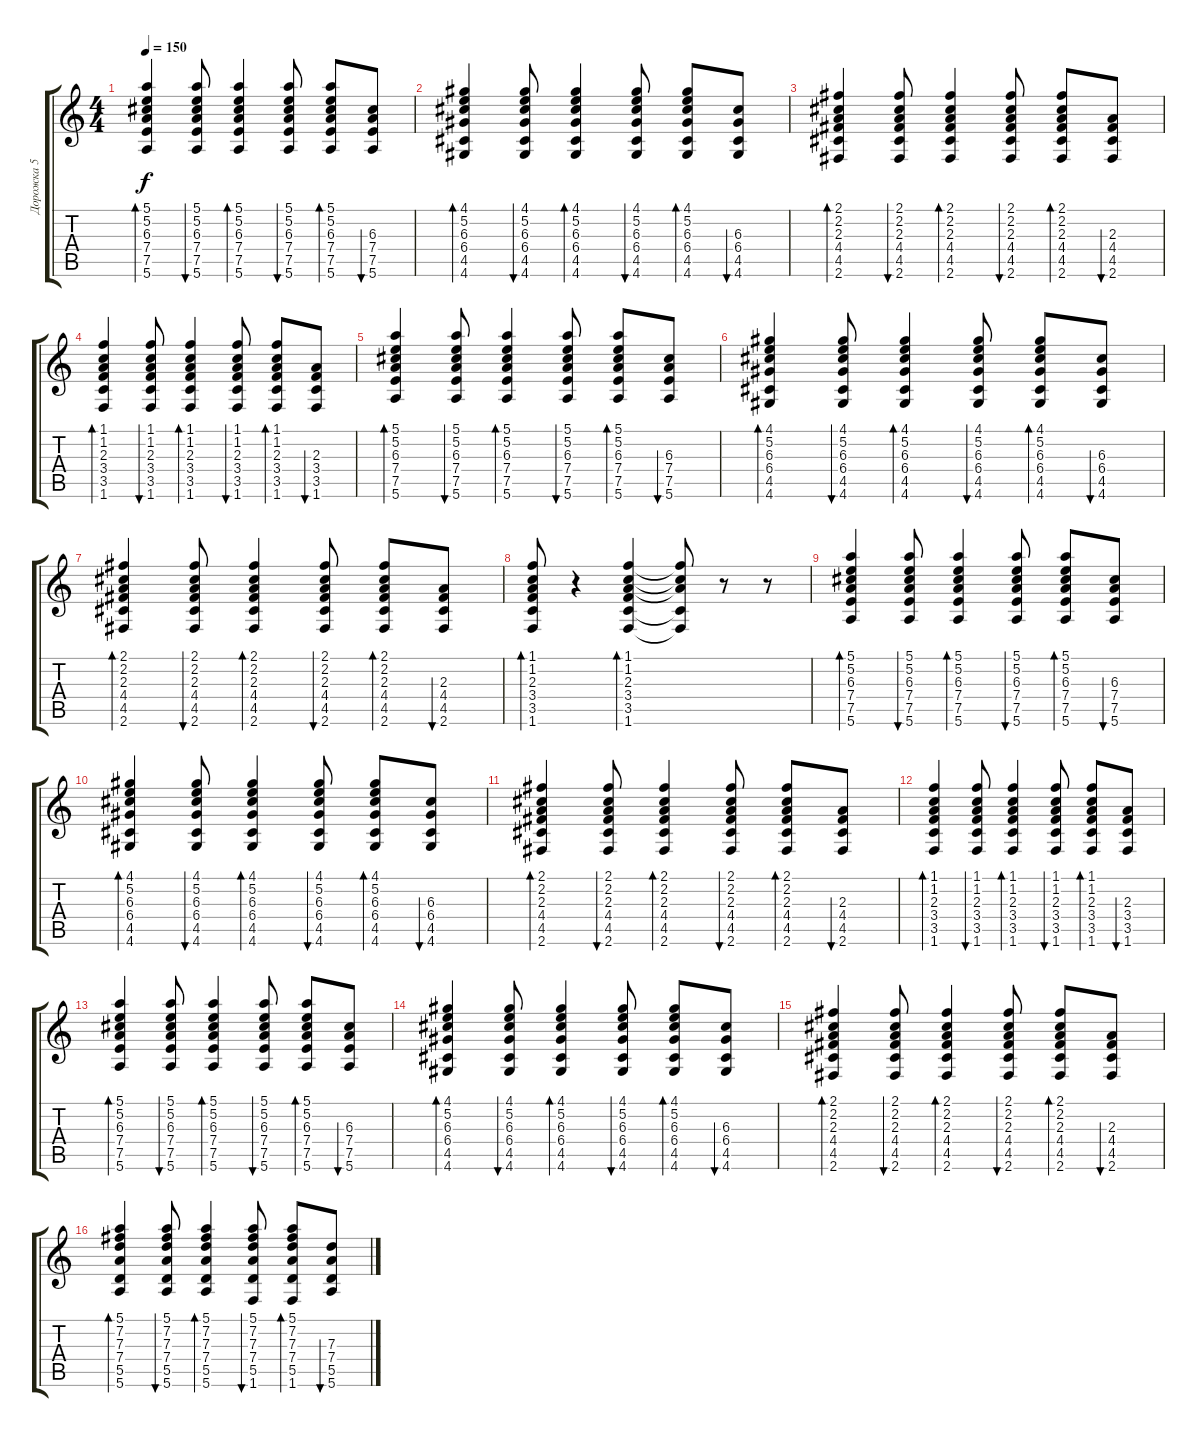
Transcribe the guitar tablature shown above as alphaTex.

\track ("Дорожка 5" "Дорожка 5") {instrument acousticguitarsteel}
\staff {score tabs}
\tuning (E4 B3 G3 D3 A2 E2) {hide}
\ts (4 4)
\tempo 150
\clef g2
\ks c
(5.1 5.2 6.3 7.4 7.5 5.6).4{bd 30 dy f} (5.1 5.2 6.3 7.4 7.5 5.6).8{bu 30} (5.1 5.2 6.3 7.4 7.5 5.6).4{bd 30} (5.1 5.2 6.3 7.4 7.5 5.6).8{bu 30} (5.1 5.2 6.3 7.4 7.5 5.6).8{bd 30} (6.3 7.4 7.5 5.6).8{bu 30} |
(4.1 5.2 6.3 6.4 4.5 4.6).4{bd 30} (4.1 5.2 6.3 6.4 4.5 4.6).8{bu 30} (4.1 5.2 6.3 6.4 4.5 4.6).4{bd 30} (4.1 5.2 6.3 6.4 4.5 4.6).8{bu 30} (4.1 5.2 6.3 6.4 4.5 4.6).8{bd 30} (6.3 6.4 4.5 4.6).8{bu 30} |
(2.1 2.2 2.3 4.4 4.5 2.6).4{bd 30} (2.1 2.2 2.3 4.4 4.5 2.6).8{bu 30} (2.1 2.2 2.3 4.4 4.5 2.6).4{bd 30} (2.1 2.2 2.3 4.4 4.5 2.6).8{bu 30} (2.1 2.2 2.3 4.4 4.5 2.6).8{bd 30} (2.3 4.4 4.5 2.6).8{bu 30} |
(1.1 1.2 2.3 3.4 3.5 1.6).4{bd 30} (1.1 1.2 2.3 3.4 3.5 1.6).8{bu 30} (1.1 1.2 2.3 3.4 3.5 1.6).4{bd 30} (1.1 1.2 2.3 3.4 3.5 1.6).8{bu 30} (1.1 1.2 2.3 3.4 3.5 1.6).8{bd 30} (2.3 3.4 3.5 1.6).8{bu 30} |
(5.1 5.2 6.3 7.4 7.5 5.6).4{bd 30} (5.1 5.2 6.3 7.4 7.5 5.6).8{bu 30} (5.1 5.2 6.3 7.4 7.5 5.6).4{bd 30} (5.1 5.2 6.3 7.4 7.5 5.6).8{bu 30} (5.1 5.2 6.3 7.4 7.5 5.6).8{bd 30} (6.3 7.4 7.5 5.6).8{bu 30} |
(4.1 5.2 6.3 6.4 4.5 4.6).4{bd 30} (4.1 5.2 6.3 6.4 4.5 4.6).8{bu 30} (4.1 5.2 6.3 6.4 4.5 4.6).4{bd 30} (4.1 5.2 6.3 6.4 4.5 4.6).8{bu 30} (4.1 5.2 6.3 6.4 4.5 4.6).8{bd 30} (6.3 6.4 4.5 4.6).8{bu 30} |
(2.1 2.2 2.3 4.4 4.5 2.6).4{bd 30} (2.1 2.2 2.3 4.4 4.5 2.6).8{bu 30} (2.1 2.2 2.3 4.4 4.5 2.6).4{bd 30} (2.1 2.2 2.3 4.4 4.5 2.6).8{bu 30} (2.1 2.2 2.3 4.4 4.5 2.6).8{bd 30} (2.3 4.4 4.5 2.6).8{bu 30} |
(1.1 1.2 2.3 3.4 3.5 1.6).8{bd 30} r.4 (1.1 1.2 2.3 3.4 3.5 1.6).4{bd 30} (1.1{t} 1.2{t} 2.3{t} 3.5{t} 1.6{t}).8 r.8 r.8 |
(5.1 5.2 6.3 7.4 7.5 5.6).4{bd 30} (5.1 5.2 6.3 7.4 7.5 5.6).8{bu 30} (5.1 5.2 6.3 7.4 7.5 5.6).4{bd 30} (5.1 5.2 6.3 7.4 7.5 5.6).8{bu 30} (5.1 5.2 6.3 7.4 7.5 5.6).8{bd 30} (6.3 7.4 7.5 5.6).8{bu 30} |
(4.1 5.2 6.3 6.4 4.5 4.6).4{bd 30} (4.1 5.2 6.3 6.4 4.5 4.6).8{bu 30} (4.1 5.2 6.3 6.4 4.5 4.6).4{bd 30} (4.1 5.2 6.3 6.4 4.5 4.6).8{bu 30} (4.1 5.2 6.3 6.4 4.5 4.6).8{bd 30} (6.3 6.4 4.5 4.6).8{bu 30} |
(2.1 2.2 2.3 4.4 4.5 2.6).4{bd 30} (2.1 2.2 2.3 4.4 4.5 2.6).8{bu 30} (2.1 2.2 2.3 4.4 4.5 2.6).4{bd 30} (2.1 2.2 2.3 4.4 4.5 2.6).8{bu 30} (2.1 2.2 2.3 4.4 4.5 2.6).8{bd 30} (2.3 4.4 4.5 2.6).8{bu 30} |
(1.1 1.2 2.3 3.4 3.5 1.6).4{bd 30} (1.1 1.2 2.3 3.4 3.5 1.6).8{bu 30} (1.1 1.2 2.3 3.4 3.5 1.6).4{bd 30} (1.1 1.2 2.3 3.4 3.5 1.6).8{bu 30} (1.1 1.2 2.3 3.4 3.5 1.6).8{bd 30} (2.3 3.4 3.5 1.6).8{bu 30} |
(5.1 5.2 6.3 7.4 7.5 5.6).4{bd 30} (5.1 5.2 6.3 7.4 7.5 5.6).8{bu 30} (5.1 5.2 6.3 7.4 7.5 5.6).4{bd 30} (5.1 5.2 6.3 7.4 7.5 5.6).8{bu 30} (5.1 5.2 6.3 7.4 7.5 5.6).8{bd 30} (6.3 7.4 7.5 5.6).8{bu 30} |
(4.1 5.2 6.3 6.4 4.5 4.6).4{bd 30} (4.1 5.2 6.3 6.4 4.5 4.6).8{bu 30} (4.1 5.2 6.3 6.4 4.5 4.6).4{bd 30} (4.1 5.2 6.3 6.4 4.5 4.6).8{bu 30} (4.1 5.2 6.3 6.4 4.5 4.6).8{bd 30} (6.3 6.4 4.5 4.6).8{bu 30} |
(2.1 2.2 2.3 4.4 4.5 2.6).4{bd 30} (2.1 2.2 2.3 4.4 4.5 2.6).8{bu 30} (2.1 2.2 2.3 4.4 4.5 2.6).4{bd 30} (2.1 2.2 2.3 4.4 4.5 2.6).8{bu 30} (2.1 2.2 2.3 4.4 4.5 2.6).8{bd 30} (2.3 4.4 4.5 2.6).8{bu 30} |
(5.1 7.2 7.3 7.4 5.5 5.6).4{bd 30} (5.1 7.2 7.3 7.4 5.5 5.6).8{bu 30} (5.1 7.2 7.3 7.4 5.5 5.6).4{bd 30} (5.1 7.2 7.3 7.4 5.5 1.6).8{bu 30} (5.1 7.2 7.3 7.4 5.5 1.6).8{bd 30} (7.3 7.4 5.5 5.6).8{bu 30}
